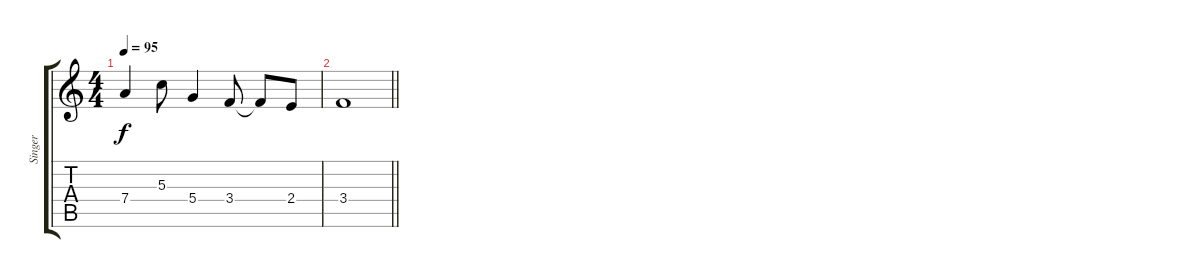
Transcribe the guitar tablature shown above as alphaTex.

\track ("Singer" "Singer") {instrument overdrivenguitar}
\staff {score tabs}
\tuning (E4 B3 G3 D3 A2 E2) {hide}
\ts (4 4)
\tempo 95
\clef g2
\ks c
7.4{t}.4{dy f} 5.3.8 5.4.4 3.4.8 3.4{t}.8 2.4.8 |
\barLineRight lightlight
3.4.1
